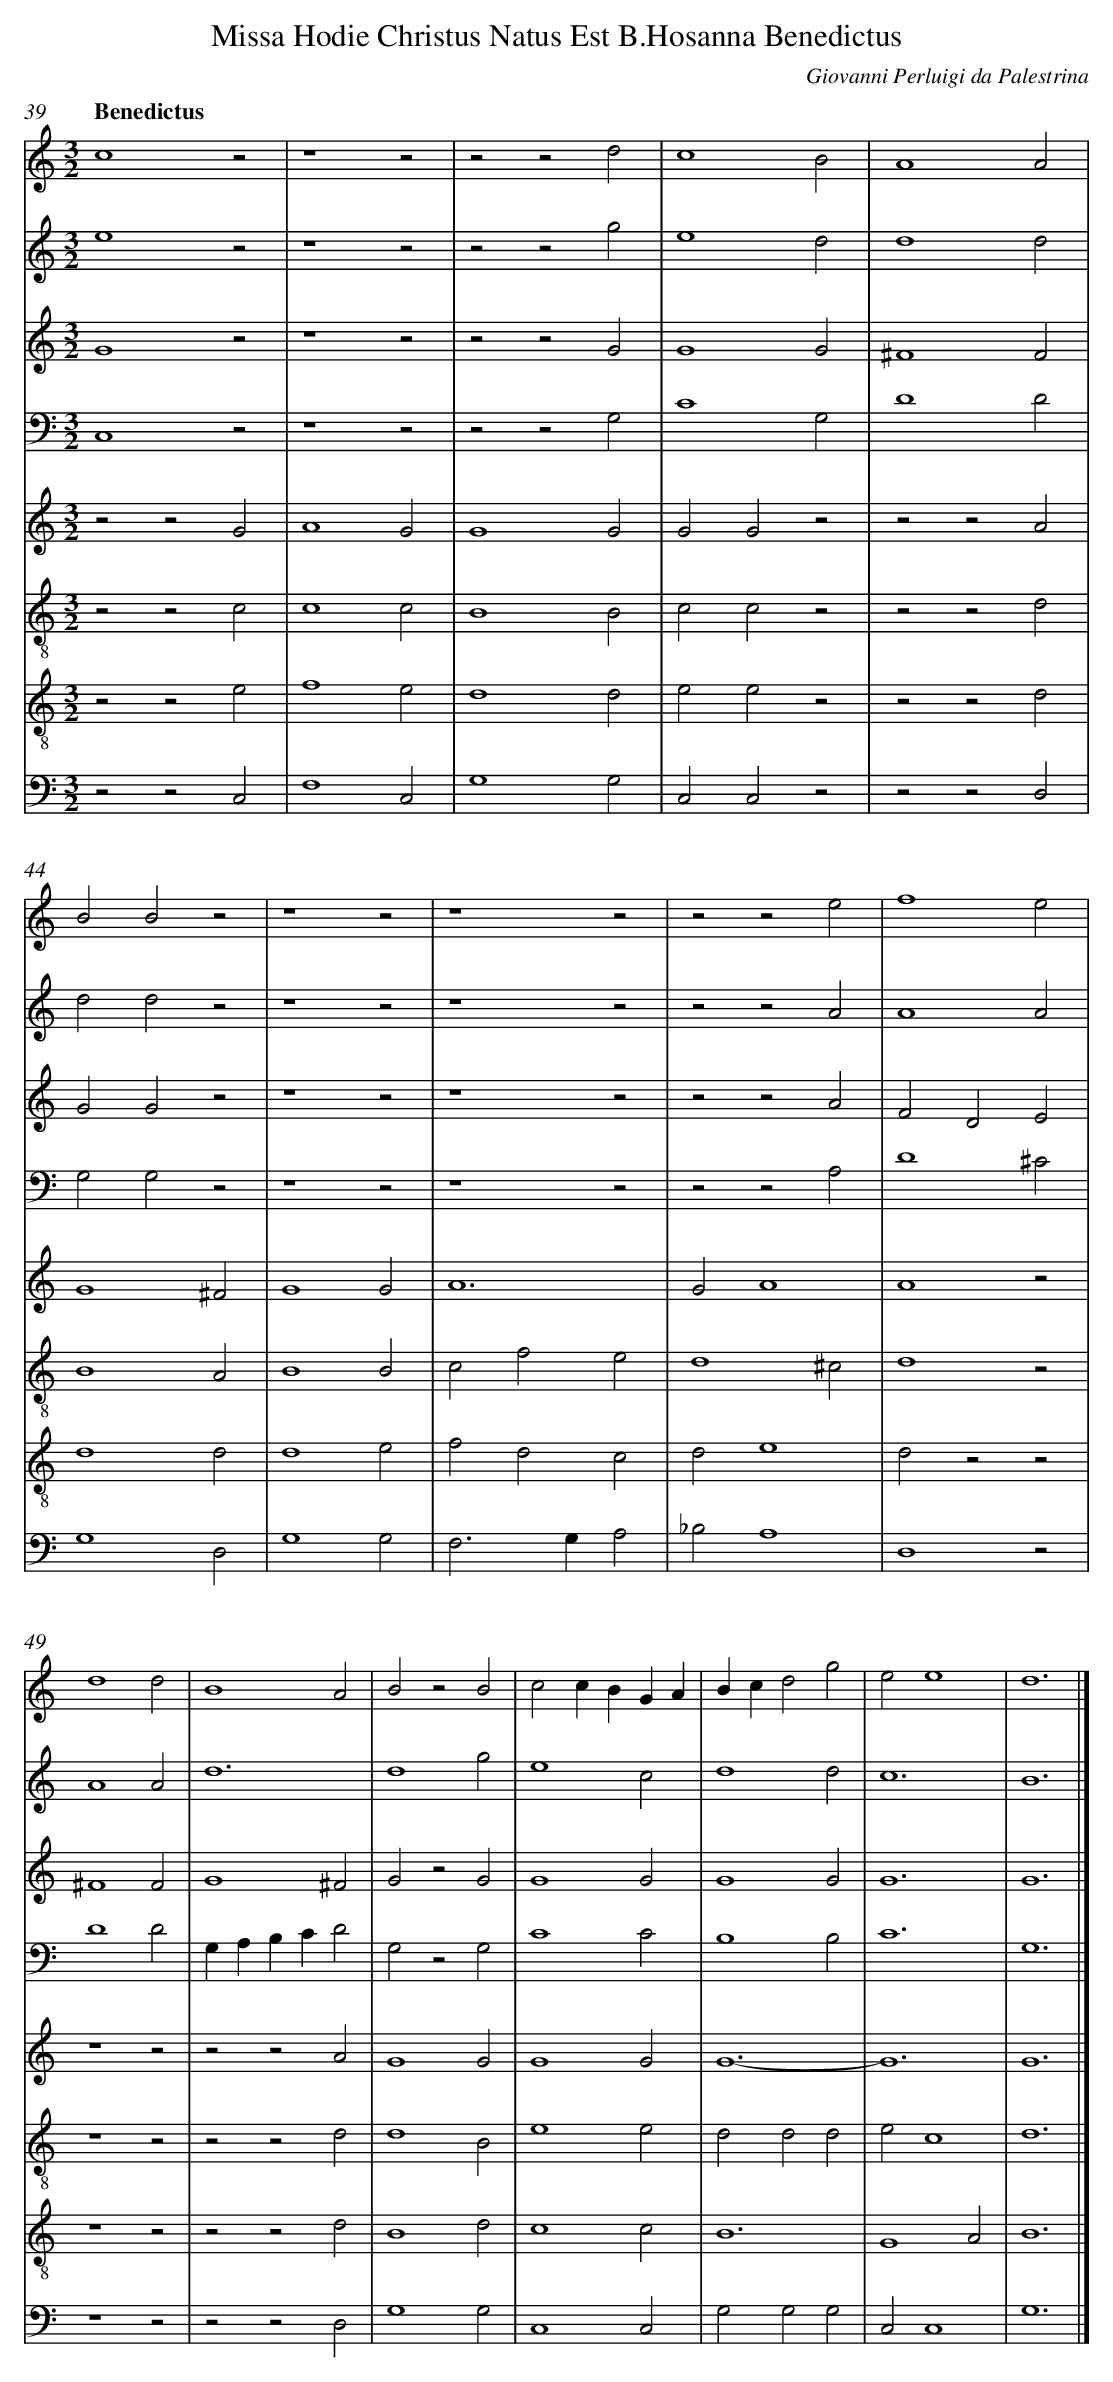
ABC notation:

X:1
T: Missa Hodie Christus Natus Est B.Hosanna Benedictus
C: Giovanni Perluigi da Palestrina
L: 1/4
M: 3/2
Q: "Benedictus"
V: 1 clef=treble
V: 2 clef=treble
V: 3 clef=treble
V: 4 clef=bass
V: 5 clef=treble
V: 6 clef=treble-8
V: 7 clef=treble-8
V: 8 clef=bass
K: C
[V:1] c4z2 |
[V:2] e4z2 |
[V:3] G4z2 |
[V:4] C,4z2 |
[V:5] z2z2G2 |
[V:6] z2z2c2 |
[V:7] z2z2e2 |
[V:8] z2z2C,2 |
[V:1] z4z2 |
[V:2] z4z2 |
[V:3] z4z2 |
[V:4] z4z2 |
[V:5] A4G2 |
[V:6] c4c2 |
[V:7] f4e2 |
[V:8] F,4C,2 |
[V:1] z2z2d2 |
[V:2] z2z2g2 |
[V:3] z2z2G2 |
[V:4] z2z2G,2 |
[V:5] G4G2 |
[V:6] B4B2 |
[V:7] d4d2 |
[V:8] G,4G,2 |
[V:1] c4B2 |
[V:2] e4d2 |
[V:3] G4G2 |
[V:4] C4G,2 |
[V:5] G2G2z2 |
[V:6] c2c2z2 |
[V:7] e2e2z2 |
[V:8] C,2C,2z2 |
[V:1] A4A2 |
[V:2] d4d2 |
[V:3] ^F4F2 |
[V:4] D4D2 |
[V:5] z2z2A2 |
[V:6] z2z2d2 |
[V:7] z2z2d2 |
[V:8] z2z2D,2 |
[V:1] B2B2z2 |
[V:2] d2d2z2 |
[V:3] G2G2z2 |
[V:4] G,2G,2z2 |
[V:5] G4^F2 |
[V:6] B4A2 |
[V:7] d4d2 |
[V:8] G,4D,2 |
[V:1] z4z2 |
[V:2] z4z2 |
[V:3] z4z2 |
[V:4] z4z2 |
[V:5] G4G2 |
[V:6] B4B2 |
[V:7] d4e2 |
[V:8] G,4G,2 |
[V:1] z4z2 |
[V:2] z4z2 |
[V:3] z4z2 |
[V:4] z4z2 |
[V:5] A6 |
[V:6] c2f2e2 |
[V:7] f2d2c2 |
[V:8] F,2>G,2A,2 |
[V:1] z2z2e2 |
[V:2] z2z2A2 |
[V:3] z2z2A2 |
[V:4] z2z2A,2 |
[V:5] G2A4 |
[V:6] d4^c2 |
[V:7] d2e4 |
[V:8] _B,2A,4 |
[V:1] f4e2 |
[V:2] A4A2 |
[V:3] F2D2E2 |
[V:4] D4^C2 |
[V:5] A4z2 |
[V:6] d4z2 |
[V:7] d2z2z2 |
[V:8] D,4z2 |
[V:1] d4d2 |
[V:2] A4A2 |
[V:3] ^F4F2 |
[V:4] D4D2 |
[V:5] z4z2 |
[V:6] z4z2 |
[V:7] z4z2 |
[V:8] z4z2 |
[V:1] B4A2 |
[V:2] d6 |
[V:3] G4^F2 |
[V:4] G,A,B,CD2 |
[V:5] z2z2A2 |
[V:6] z2z2d2 |
[V:7] z2z2d2 |
[V:8] z2z2D,2 |
[V:1] B2z2B2 |
[V:2] d4g2 |
[V:3] G2z2G2 |
[V:4] G,2z2G,2 |
[V:5] G4G2 |
[V:6] d4B2 |
[V:7] B4d2 |
[V:8] G,4G,2 |
[V:1] c2cBGA |
[V:2] e4c2 |
[V:3] G4G2 |
[V:4] C4C2 |
[V:5] G4G2 |
[V:6] e4e2 |
[V:7] c4c2 |
[V:8] C,4C,2 |
[V:1] Bcd2g2 |
[V:2] d4d2 |
[V:3] G4G2 |
[V:4] B,4B,2 |
[V:5] G6- |
[V:6] d2d2d2 |
[V:7] B6 |
[V:8] G,2G,2G,2 |
[V:1] e2e4 |
[V:2] c6 |
[V:3] G6 |
[V:4] C6 |
[V:5] G6 |
[V:6] e2c4 |
[V:7] G4A2 |
[V:8] C,2C,4 |
[V:1] d6 |]
[V:2] B6 |]
[V:3] G6 |]
[V:4] G,6 |]
[V:5] G6 |]
[V:6] d6 |]
[V:7] B6 |]
[V:8] G,6 |]
